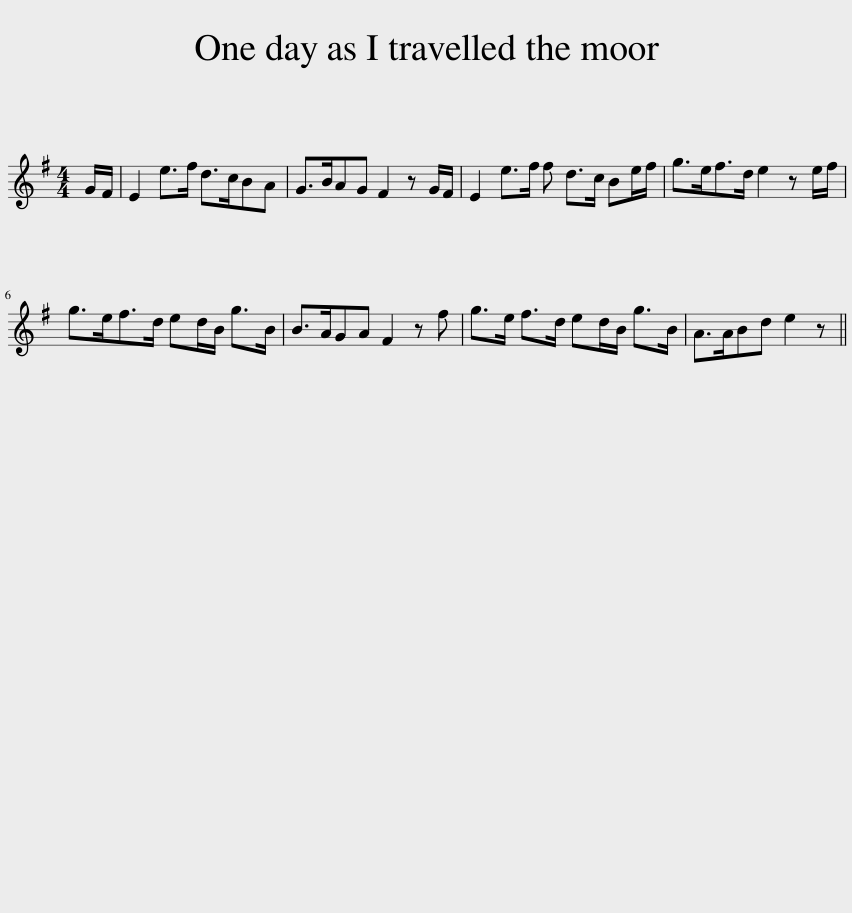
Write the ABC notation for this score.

X:1
L:1/8
M:4/4
I:linebreak $
K:Emin
V:1 treble
V:1
 G/F/ | E2 e>f d>cBA | G>BAG F2 z G/F/ | E2 e>f f d>c Be/f/ | g>ef>d e2 z e/f/ |$ %5
 g>ef>d ed/B/ g>B | B>AGA F2 z f | g>e f>d ed/B/ g>B | A>ABd e2 z || %9
